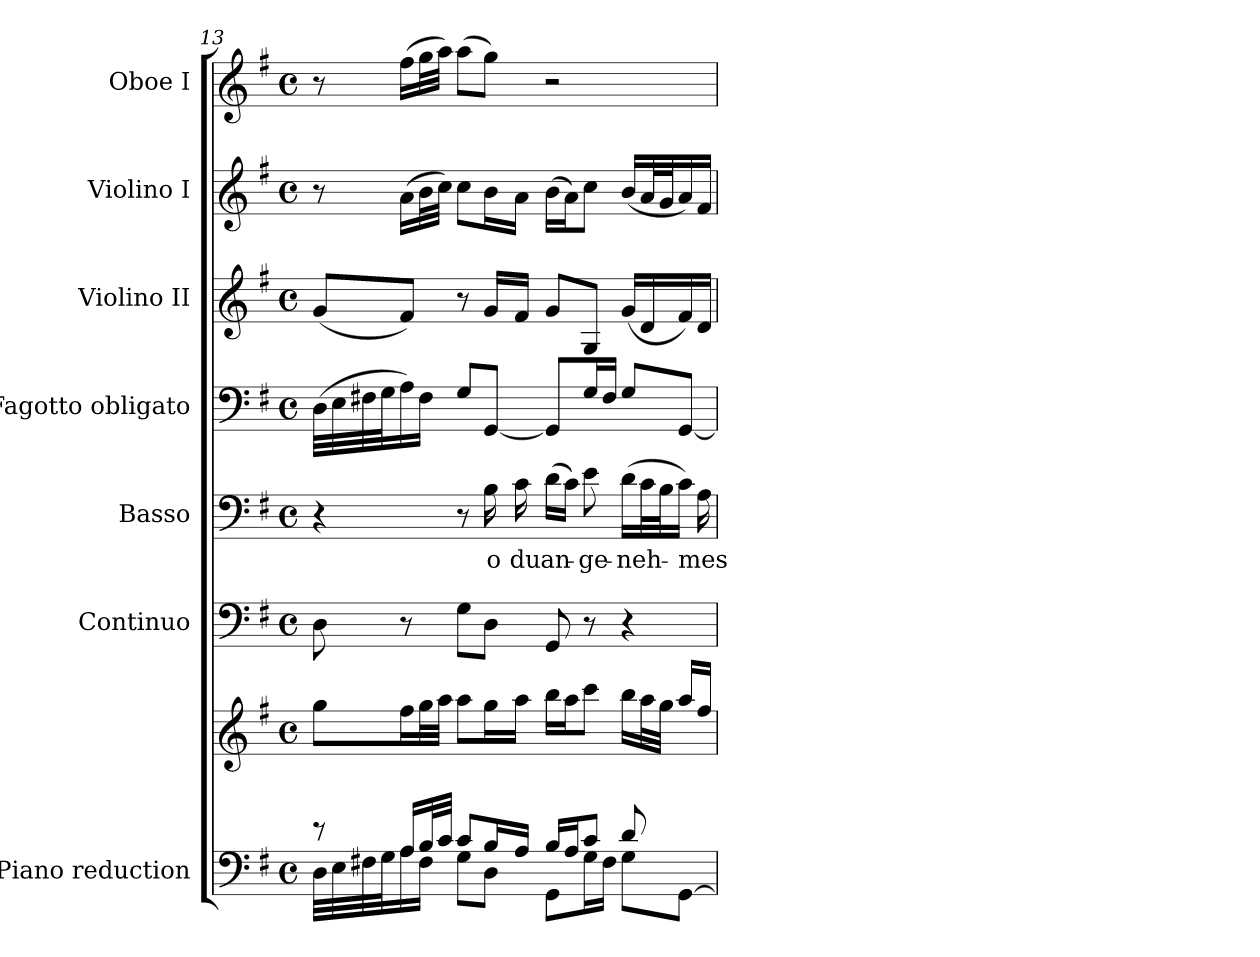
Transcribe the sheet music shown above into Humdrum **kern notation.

**kern	**kern	**kern	**kern	**text	**kern	**kern	**kern	**kern
*part7	*part7	*part6	*part5	*part5	*part4	*part3	*part2	*part1
*staff8	*staff7	*staff6	*staff5	*staff5	*staff4	*staff3	*staff2	*staff1
*I"Piano reduction	*	*I"Continuo	*I"Basso	*	*I"Fagotto obligato	*I"Violino II	*I"Violino I	*I"Oboe I
*I'Pno	*	*	*	*	*	*I'Vln	*I'Vln	*I'Ob
!!LO:PB:g=z
*clefF4	*clefG2	*clefF4	*clefF4	*	*clefF4	*clefG2	*clefG2	*clefG2
*k[f#]	*k[f#]	*k[f#]	*k[f#]	*	*k[f#]	*k[f#]	*k[f#]	*k[f#]
*M4/4	*M4/4	*M4/4	*M4/4	*	*M4/4	*M4/4	*M4/4	*M4/4
*met(c)	*met(c)	*met(c)	*met(c)	*	*met(c)	*met(c)	*met(c)	*met(c)
=13	=13	=13	=13	=13	=13	=13	=13	=13
*^	*^	*	*	*	*	*	*	*
8r	32D\LLL	8gg\L	2..ryy	8D\	4r	.	(32D\LLL	(8g/L	8r	8r
.	32E\	.	.	.	.	.	32E\	.	.	.
.	32F#X\	.	.	.	.	.	32F#X\	.	.	.
.	32G\J	.	.	.	.	.	32G\J	.	.	.
16A/LL	16A\	16ff#\L	.	8r	.	.	16A\)	8f#/J)	(16a\LL	(16ff#\LL
32B/L	16F#\JJ	32gg\L	.	.	.	.	16F#\JJ	.	32b\L	32gg\L
32c/JJJ	.	32aa\JJJ	.	.	.	.	.	.	32cc\JJJ)	32aa\JJJ)
8c/L	8G\L	8aa\L	.	8G\L	8r	.	8G/L	8r	8cc\L	(8aa\L
!	!	!	!	!	!	!LO:LY:b	!	!	!	!
16B/L	8D\J	16gg\L	.	8D\J	16B\	o	[8GG/J	16g/LL	16b\L	8gg\J)
!	!	!	!	!	!	!LO:LY:b	!	!	!	!
16A/JJ	.	16aa\JJ	.	.	16c\	du	.	16f#/JJ	16a\JJ	.
!	!	!	!	!	!	!LO:LY:b	!	!	!	!
16B/LL	8GG\L	16bb\LL	.	8GG/	(16d\LL	an-	8GG/L]	8g/L	(16b\LL	2r
16A/J	.	16aa\J	.	.	16c\JJ)	.	.	.	16a\J)	.
!	!	!	!	!	!	!LO:LY:b	!	!	!	!
8c/J	16G\L	8ccc\J	.	8r	8e\	-ge-	16G/L	8G/J	8cc\J	.
.	16F#\JJ	.	.	.	.	.	16F#/JJ	.	.	.
!	!	!	!	!	!	!LO:LY:b	!	!	!	!
8d/L	8G\L	16bb\LL	.	4r	(16d\LL	-neh-	8G/L	(16g/LL	(16b/LL	.
.	.	32aa\L	.	.	32c\L	.	.	16d/	32a/L	.
.	.	32gg\JJJ	.	.	32B\J	.	.	.	32g/J	.
8ryy	[8GG\J	16aa/LL	16cc\ 16ff#\L	.	16c\JJ)	.	[8GG/J	16f#/)	16a/)	.
!	!	!	!	!	!	!LO:LY:b	!	!	!	!
.	.	16ff#/JJ	16a\ 16dd\JJ	.	16A\	-mes	.	16d/JJ	16f#/JJ	.
*v	*v	*	*	*	*	*	*	*	*	*
*	*v	*v	*	*	*	*	*	*	*
=	=	=	=	=	=	=	=	=
*-	*-	*-	*-	*-	*-	*-	*-	*-
